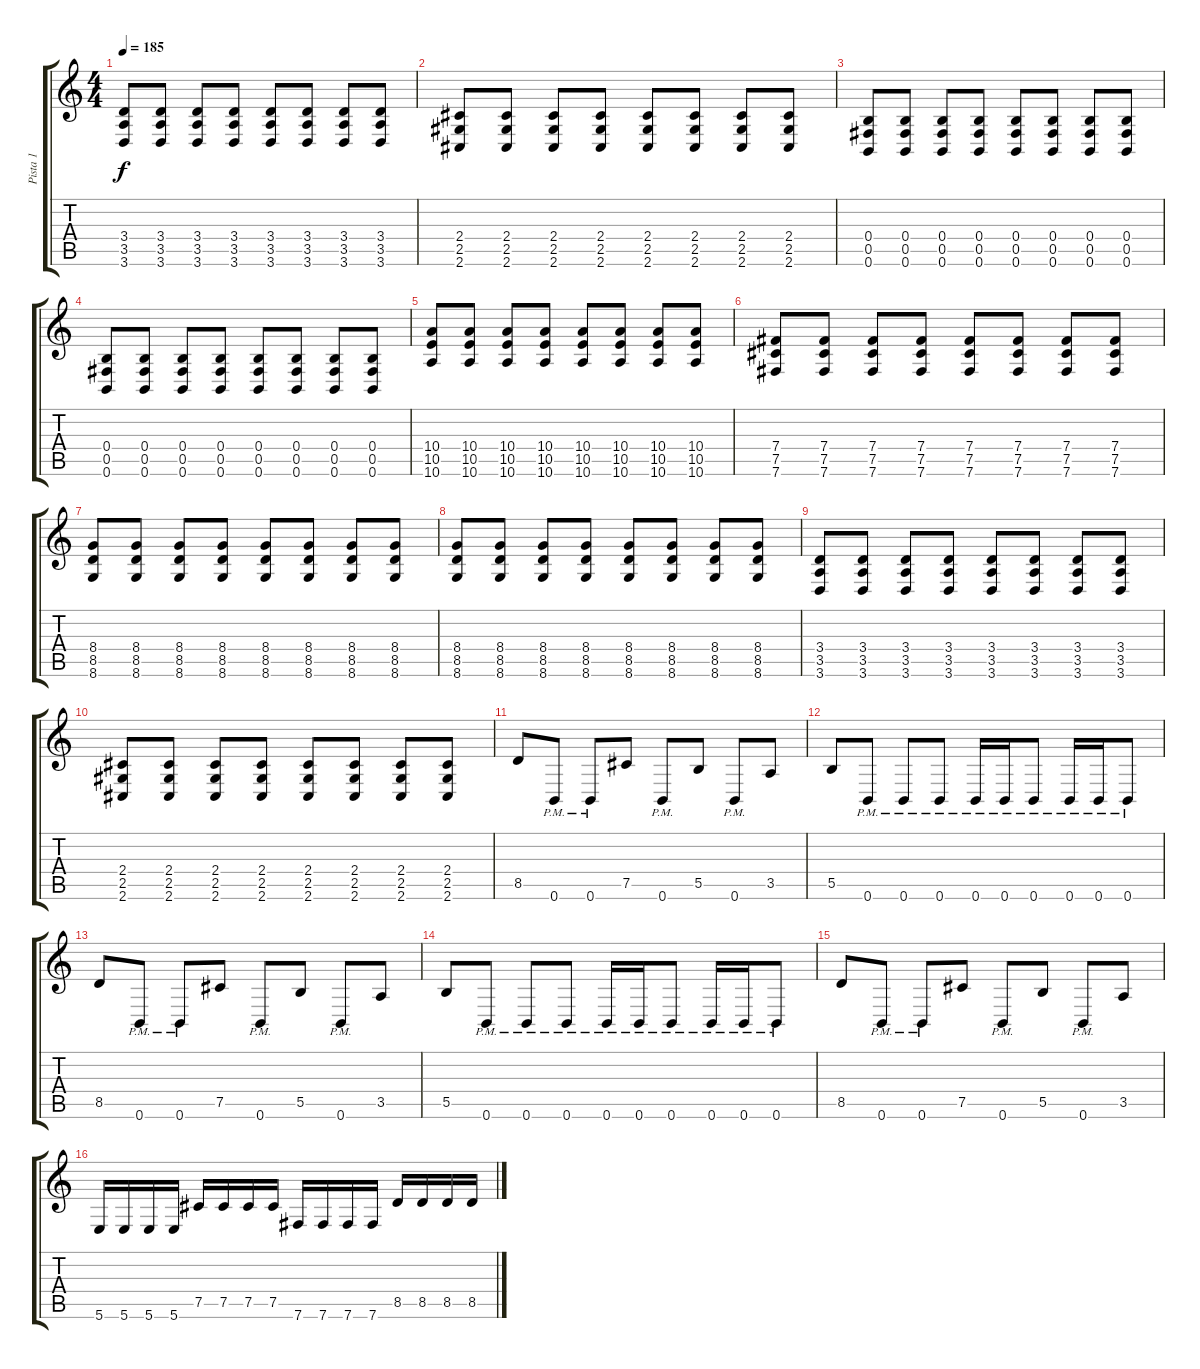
\track ("Pista 1" "Pista 1") {instrument distortionguitar}
\staff {score tabs}
\tuning (Db4 Ab3 E3 B2 Gb2 B1) {hide}
\ts (4 4)
\tempo 185
\clef g2
\ks c
(3.4 3.5 3.6).8{dy f} (3.4 3.5 3.6).8 (3.4 3.5 3.6).8 (3.4 3.5 3.6).8 (3.4 3.5 3.6).8 (3.4 3.5 3.6).8 (3.4 3.5 3.6).8 (3.4 3.5 3.6).8 |
(2.4 2.5 2.6).8 (2.4 2.5 2.6).8 (2.4 2.5 2.6).8 (2.4 2.5 2.6).8 (2.4 2.5 2.6).8 (2.4 2.5 2.6).8 (2.4 2.5 2.6).8 (2.4 2.5 2.6).8 |
(0.4 0.5 0.6).8 (0.4 0.5 0.6).8 (0.4 0.5 0.6).8 (0.4 0.5 0.6).8 (0.4 0.5 0.6).8 (0.4 0.5 0.6).8 (0.4 0.5 0.6).8 (0.4 0.5 0.6).8 |
(0.4 0.5 0.6).8 (0.4 0.5 0.6).8 (0.4 0.5 0.6).8 (0.4 0.5 0.6).8 (0.4 0.5 0.6).8 (0.4 0.5 0.6).8 (0.4 0.5 0.6).8 (0.4 0.5 0.6).8 |
(10.4 10.5 10.6).8 (10.4 10.5 10.6).8 (10.4 10.5 10.6).8 (10.4 10.5 10.6).8 (10.4 10.5 10.6).8 (10.4 10.5 10.6).8 (10.4 10.5 10.6).8 (10.4 10.5 10.6).8 |
(7.4 7.5 7.6).8 (7.4 7.5 7.6).8 (7.4 7.5 7.6).8 (7.4 7.5 7.6).8 (7.4 7.5 7.6).8 (7.4 7.5 7.6).8 (7.4 7.5 7.6).8 (7.4 7.5 7.6).8 |
(8.4 8.5 8.6).8 (8.4 8.5 8.6).8 (8.4 8.5 8.6).8 (8.4 8.5 8.6).8 (8.4 8.5 8.6).8 (8.4 8.5 8.6).8 (8.4 8.5 8.6).8 (8.4 8.5 8.6).8 |
(8.4 8.5 8.6).8 (8.4 8.5 8.6).8 (8.4 8.5 8.6).8 (8.4 8.5 8.6).8 (8.4 8.5 8.6).8 (8.4 8.5 8.6).8 (8.4 8.5 8.6).8 (8.4 8.5 8.6).8 |
(3.4 3.5 3.6).8 (3.4 3.5 3.6).8 (3.4 3.5 3.6).8 (3.4 3.5 3.6).8 (3.4 3.5 3.6).8 (3.4 3.5 3.6).8 (3.4 3.5 3.6).8 (3.4 3.5 3.6).8 |
(2.4 2.5 2.6).8 (2.4 2.5 2.6).8 (2.4 2.5 2.6).8 (2.4 2.5 2.6).8 (2.4 2.5 2.6).8 (2.4 2.5 2.6).8 (2.4 2.5 2.6).8 (2.4 2.5 2.6).8 |
8.5.8 0.6{pm}.8 0.6{pm}.8 7.5.8 0.6{pm}.8 5.5.8 0.6{pm}.8 3.5.8 |
5.5.8 0.6{pm}.8 0.6{pm}.8 0.6{pm}.8 0.6{pm}.16 0.6{pm}.16 0.6{pm}.8 0.6{pm}.16 0.6{pm}.16 0.6{pm}.8 |
8.5.8 0.6{pm}.8 0.6{pm}.8 7.5.8 0.6{pm}.8 5.5.8 0.6{pm}.8 3.5.8 |
5.5.8 0.6{pm}.8 0.6{pm}.8 0.6{pm}.8 0.6{pm}.16 0.6{pm}.16 0.6{pm}.8 0.6{pm}.16 0.6{pm}.16 0.6{pm}.8 |
8.5.8 0.6{pm}.8 0.6{pm}.8 7.5.8 0.6{pm}.8 5.5.8 0.6{pm}.8 3.5.8 |
5.6.16 5.6.16 5.6.16 5.6.16 7.5.16 7.5.16 7.5.16 7.5.16 7.6.16 7.6.16 7.6.16 7.6.16 8.5.16 8.5.16 8.5.16 8.5.16
